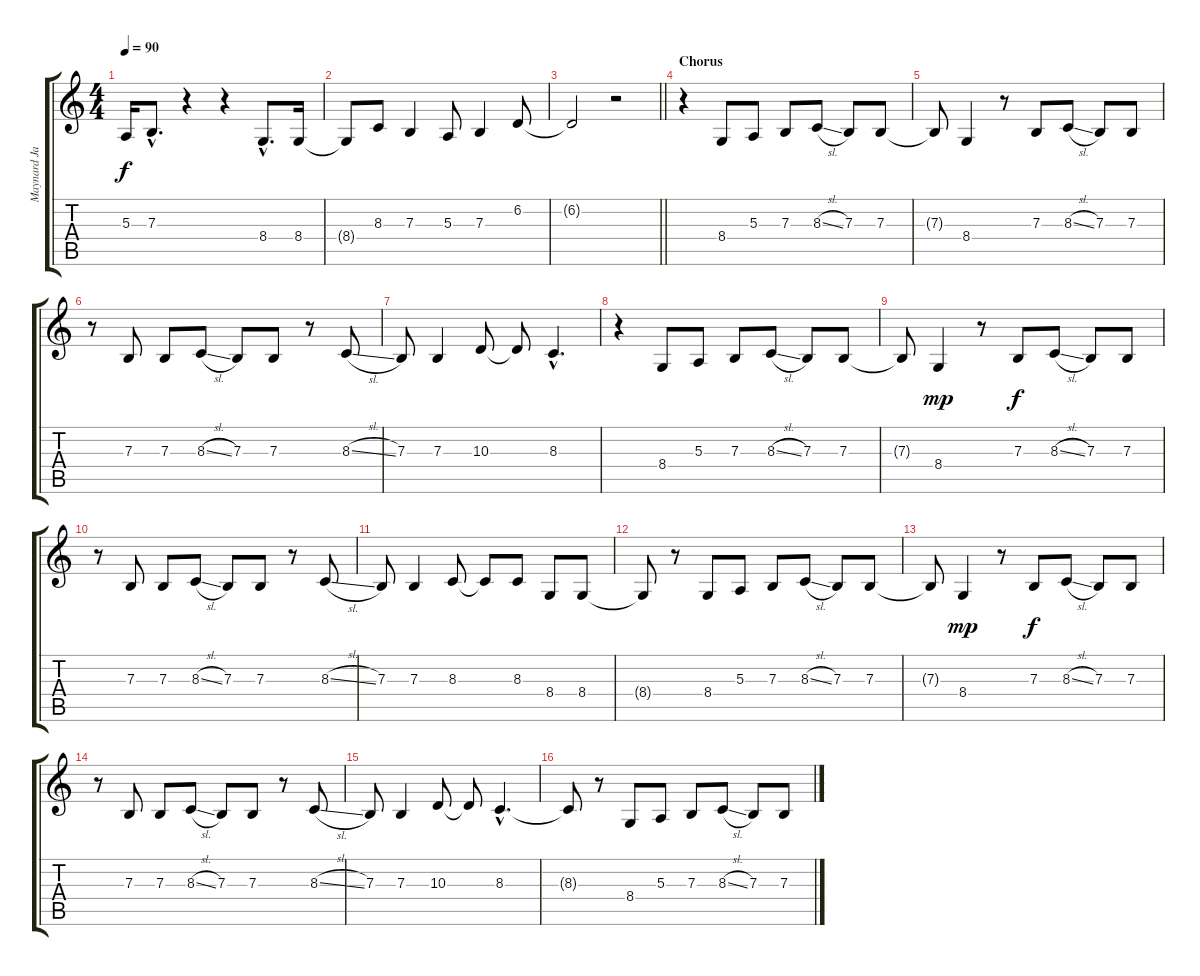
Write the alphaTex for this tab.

\track ("Maynard James Keenan" "Maynard Ja") {instrument lead2sawtooth}
\staff {score tabs}
\tuning (Db4 Ab3 E3 B2 Gb2 Db2) {hide}
\ts (4 4)
\tempo 90
\clef g2
\ks c
5.3{t}.16{dy f} 7.3{hac}.8{d} r.4 r.4 8.4{hac}.8{d} 8.4.16 |
8.4{t}.8 8.3.8 7.3.4 5.3.8 7.3.4 6.2.8 |
\barLineRight lightlight
6.2{t}.2 r.2 |
\section ("" "Chorus")
r.4 8.4.8 5.3.8 7.3.8 8.3{sl}.8 7.3.8 7.3.8 |
7.3{t}.8 8.4.4 r.8 7.3.8 8.3{sl}.8 7.3.8 7.3.8 |
r.8 7.3.8 7.3.8 8.3{sl}.8 7.3.8 7.3.8 r.8 8.3{sl}.8 |
7.3.8 7.3.4 10.3.8 10.3{t}.8 8.3{hac}.4{d} |
r.4 8.4.8 5.3.8 7.3.8 8.3{sl}.8 7.3.8 7.3.8 |
7.3{t}.8 8.4.4{dy mp} r.8 7.3.8{dy f} 8.3{sl}.8 7.3.8 7.3.8 |
r.8 7.3.8 7.3.8 8.3{sl}.8 7.3.8 7.3.8 r.8 8.3{sl}.8 |
7.3.8 7.3.4 8.3.8 8.3{t}.8 8.3.8 8.4.8 8.4.8 |
8.4{t}.8 r.8 8.4.8 5.3.8 7.3.8 8.3{sl}.8 7.3.8 7.3.8 |
7.3{t}.8 8.4.4{dy mp} r.8 7.3.8{dy f} 8.3{sl}.8 7.3.8 7.3.8 |
r.8 7.3.8 7.3.8 8.3{sl}.8 7.3.8 7.3.8 r.8 8.3{sl}.8 |
7.3.8 7.3.4 10.3.8 10.3{t}.8 8.3{hac}.4{d} |
8.3{t}.8 r.8 8.4.8 5.3.8 7.3.8 8.3{sl}.8 7.3.8 7.3.8
